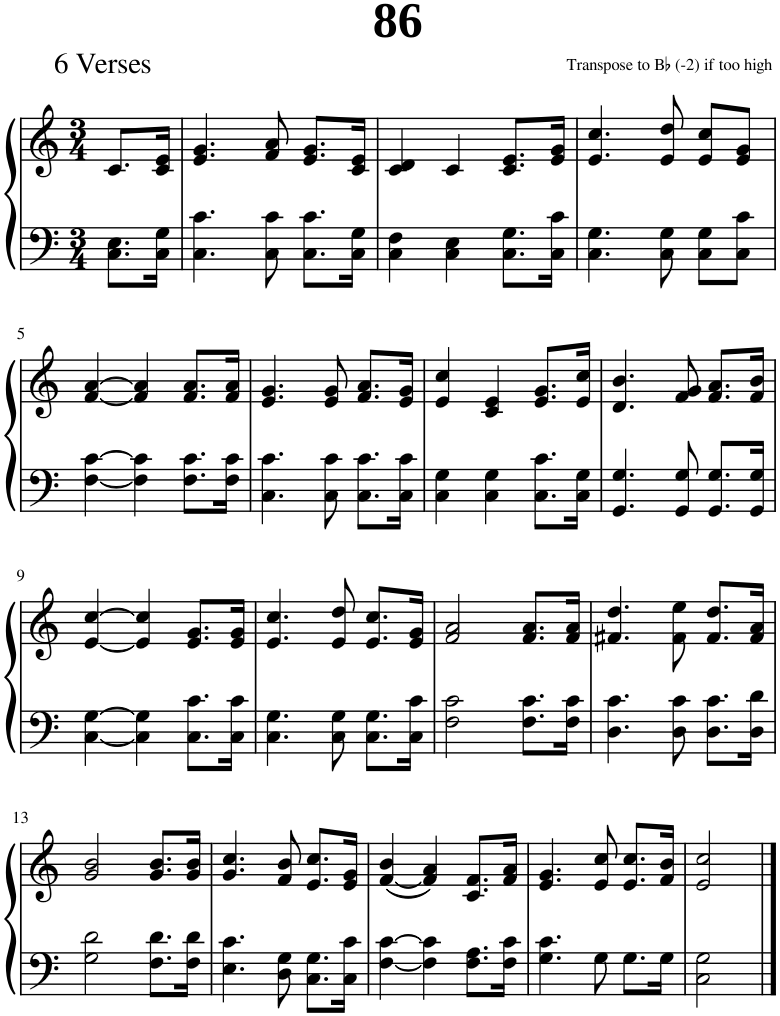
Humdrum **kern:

**kern	**kern
*part1	*part1
*staff2	*staff1
*I"Piano	*
*I'Pno.	*
*clefF4	*clefG2
*k[]	*k[]
*M3/4	*M3/4
=1	=1
8.C\ 8.E\L	8.c/L
16C\ 16G\Jk	16c/ 16e/Jk
=2	=2
4.C\ 4.c\	4.e/ 4.g/
8C\ 8c\	8f/ 8a/
8.C\ 8.c\L	8.e/ 8.g/L
16C\ 16G\Jk	16c/ 16e/Jk
=3	=3
4C\ 4F\	4c/ 4d/
4C\ 4E\	4c/
8.C\ 8.G\L	8.c/ 8.e/L
16C\ 16c\Jk	16e/ 16g/Jk
=4	=4
4.C\ 4.G\	4.e/ 4.cc/
8C\ 8G\	8e/ 8dd/
8C\ 8G\L	8e/ 8cc/L
8C\ 8c\J	8e/ 8g/J
!!LO:LB:g=z
=5	=5
[4F\ [4c\	[4f/ [4a/
4F\] 4c\]	4f/] 4a/]
8.F\ 8.c\L	8.f/ 8.a/L
16F\ 16c\Jk	16f/ 16a/Jk
=6	=6
4.C\ 4.c\	4.e/ 4.g/
8C\ 8c\	8e/ 8g/
8.C\ 8.c\L	8.f/ 8.a/L
16C\ 16c\Jk	16e/ 16g/Jk
=7	=7
4C\ 4G\	4e/ 4cc/
4C\ 4G\	4c/ 4e/
8.C\ 8.c\L	8.e/ 8.g/L
16C\ 16G\Jk	16e/ 16cc/Jk
=8	=8
4.GG/ 4.G/	4.d/ 4.b/
8GG/ 8G/	8f/ 8g/
8.GG/ 8.G/L	8.f/ 8.a/L
16GG/ 16G/Jk	16f/ 16b/Jk
!!LO:LB:g=z
=9	=9
[4C\ [4G\	[4e/ [4cc/
4C\] 4G\]	4e/] 4cc/]
8.C\ 8.c\L	8.e/ 8.g/L
16C\ 16c\Jk	16e/ 16g/Jk
=10	=10
4.C\ 4.G\	4.e/ 4.cc/
8C\ 8G\	8e/ 8dd/
8.C\ 8.G\L	8.e/ 8.cc/L
16C\ 16c\Jk	16e/ 16g/Jk
=11	=11
2F\ 2c\	2f/ 2a/
8.F\ 8.c\L	8.f/ 8.a/L
16F\ 16c\Jk	16f/ 16a/Jk
=12	=12
4.D\ 4.c\	4.f#X/ 4.dd/
8D\ 8c\	8f#\ 8ee\
8.D\ 8.c\L	8.f#/ 8.dd/L
16D\ 16d\Jk	16f#/ 16a/Jk
!!LO:LB:g=z
=13	=13
2G\ 2d\	2g/ 2b/
8.F\ 8.d\L	8.g/ 8.b/L
16F\ 16d\Jk	16g/ 16b/Jk
=14	=14
4.E\ 4.c\	4.g/ 4.cc/
8D\ 8G\	8f/ 8b/
8.C\ 8.G\L	8.e/ 8.cc/L
16C\ 16c\Jk	16e/ 16g/Jk
=15	=15
[4F\ [4c\	([4f/ 4b/
4F\] 4c\]	4f/] 4a/)
8.F\ 8.A\L	8.c/ 8.f/L
16F\ 16c\Jk	16f/ 16a/Jk
=16	=16
4.G\ 4.c\	4.e/ 4.g/
8G\	8e/ 8cc/
8.G\L	8.e/ 8.cc/L
16G\Jk	16f/ 16b/Jk
=17	=17
2C\ 2G\	2e/ 2cc/
==	==
*-	*-
